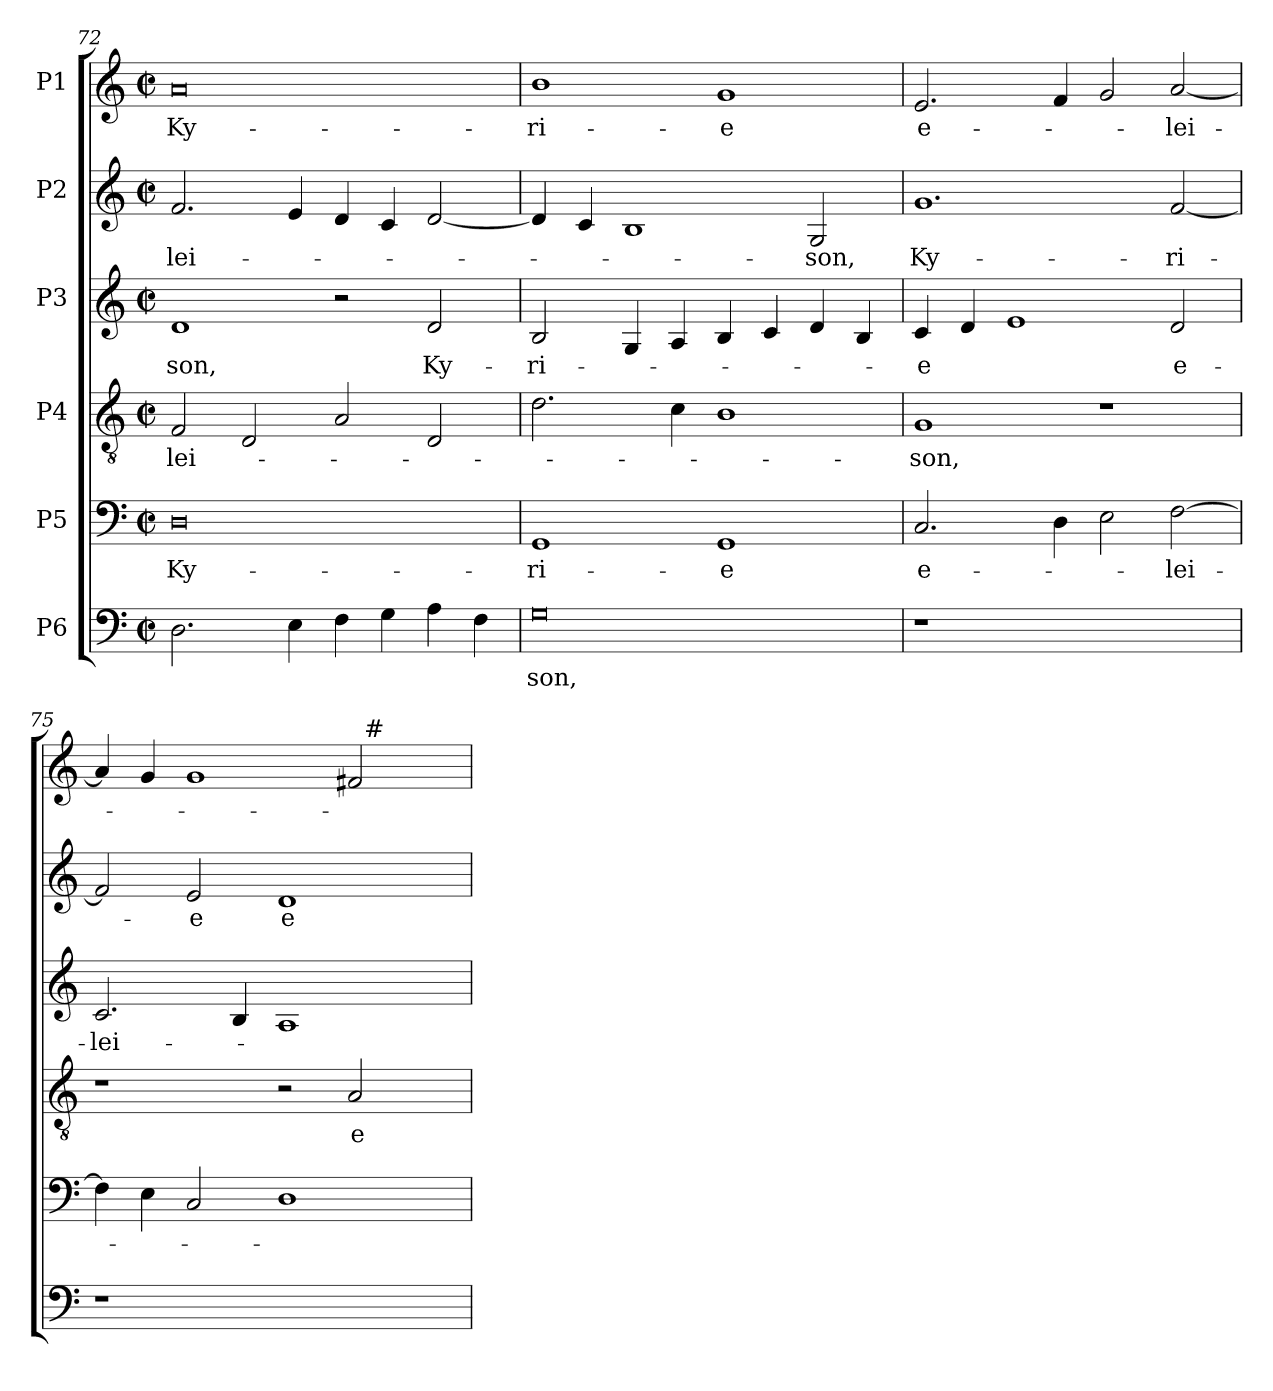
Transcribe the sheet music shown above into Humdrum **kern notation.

**kern	**text	**kern	**text	**kern	**text	**kern	**text	**kern	**text	**kern	**text
*part6	*part6	*part5	*part5	*part4	*part4	*part3	*part3	*part2	*part2	*part1	*part1
*staff6	*staff6	*staff5	*staff5	*staff4	*staff4	*staff3	*staff3	*staff2	*staff2	*staff1	*staff1
*I"P6	*	*I"P5	*	*I"P4	*	*I"P3	*	*I"P2	*	*I"P1	*
*clefF4	*	*clefF4	*	*clefGv2	*	*clefG2	*	*clefG2	*	*clefG2	*
*	*	*	*	*ITrd7c12	*	*	*	*	*	*	*
*k[]	*	*k[]	*	*k[]	*	*k[]	*	*k[]	*	*k[]	*
*C:	*	*C:	*	*C:	*	*C:	*	*C:	*	*C:	*
*M2/2	*	*M2/2	*	*M2/2	*	*M2/2	*	*M2/2	*	*M2/2	*
*met(c|)	*	*met(c|)	*	*met(c|)	*	*met(c|)	*	*met(c|)	*	*met(c|)	*
=72	=72	=72	=72	=72	=72	=72	=72	=72	=72	=72	=72
!	!	!	!LO:LY:b:color=#000000	!	!	!	!	!	!	!	!
!	!	!	!	!	!LO:LY:b:color=#000000	!	!	!	!	!	!
!	!	!	!	!	!	!	!LO:LY:b:color=#000000	!	!	!	!
!	!	!	!	!	!	!	!	!	!LO:LY:b:color=#000000	!	!
!	!	!	!	!	!	!	!	!	!	!	!LO:LY:b:color=#000000
2.Di\	.	0Di	Ky-	2FFi/	-lei-	1di	-son,	2.fi/	-lei-	0ai	Ky-
.	.	.	.	2DDi/	.	.	.	.	.	.	.
4Ei\	.	.	.	.	.	.	.	4ei/	.	.	.
4Fi\	.	.	.	2AAi/	.	2r	.	4di/	.	.	.
4Gi\	.	.	.	.	.	.	.	4ci/	.	.	.
!	!	!	!	!	!	!	!LO:LY:b:color=#000000	!	!	!	!
4Ai\	.	.	.	2DDi/	.	2di/	Ky-	[2di/	.	.	.
4Fi\	.	.	.	.	.	.	.	.	.	.	.
!!LO:PB:g=z
=73	=73	=73	=73	=73	=73	=73	=73	=73	=73	=73	=73
!	!LO:LY:b:color=#000000	!	!	!	!	!	!	!	!	!	!
!	!	!	!LO:LY:b:color=#000000	!	!	!	!	!	!	!	!
!	!	!	!	!	!	!	!LO:LY:b:color=#000000	!	!	!	!
!	!	!	!	!	!	!	!	!	!	!	!LO:LY:b:color=#000000
0Gi	-son,	1GGi	-ri-	2.Di\	.	2Bi/	-ri-	4di/]	.	1bi	-ri-
.	.	.	.	.	.	.	.	4ci/	.	.	.
.	.	.	.	.	.	4Gi/	.	1Bi	.	.	.
.	.	.	.	4Ci\	.	4Ai/	.	.	.	.	.
!	!	!	!LO:LY:b:color=#000000	!	!	!	!	!	!	!	!
!	!	!	!	!	!	!	!	!	!	!	!LO:LY:b:color=#000000
.	.	1GGi	-e	1BBi	.	4Bi/	.	.	.	1gi	-e
.	.	.	.	.	.	4ci/	.	.	.	.	.
!	!	!	!	!	!	!	!	!	!LO:LY:b:color=#000000	!	!
.	.	.	.	.	.	4di/	.	2Gi/	-son,	.	.
.	.	.	.	.	.	4Bi/	.	.	.	.	.
=74	=74	=74	=74	=74	=74	=74	=74	=74	=74	=74	=74
!LO:N:vis=1	!	!	!	!	!	!	!	!	!	!	!
!	!	!	!LO:LY:b:color=#000000	!	!	!	!	!	!	!	!
!	!	!	!	!	!LO:LY:b:color=#000000	!	!	!	!	!	!
!	!	!	!	!	!	!	!LO:LY:b:color=#000000	!	!	!	!
!	!	!	!	!	!	!	!	!	!LO:LY:b:color=#000000	!	!
!	!	!	!	!	!	!	!	!	!	!	!LO:LY:b:color=#000000
1r	.	2.Ci/	e-	1GGi	-son,	4ci/	-e	1.gi	Ky-	2.ei/	e-
.	.	.	.	.	.	4di/	.	.	.	.	.
.	.	.	.	.	.	1ei	.	.	.	.	.
.	.	4Di\	.	.	.	.	.	.	.	4fi/	.
1ryy	.	2Ei\	.	1r	.	.	.	.	.	2gi/	.
!	!	!	!LO:LY:b:color=#000000	!	!	!	!	!	!	!	!
!	!	!	!	!	!	!	!LO:LY:b:color=#000000	!	!	!	!
!	!	!	!	!	!	!	!	!	!LO:LY:b:color=#000000	!	!
!	!	!	!	!	!	!	!	!	!	!	!LO:LY:b:color=#000000
.	.	[2Fi\	-lei-	.	.	2di/	e-	[2fi/	-ri-	[2ai/	-lei-
=75	=75	=75	=75	=75	=75	=75	=75	=75	=75	=75	=75
!LO:N:vis=1	!	!	!	!	!	!	!	!	!	!	!
!	!	!	!	!	!	!	!LO:LY:b:color=#000000	!	!	!	!
*	*	*	*	*	*	*	*	*	*	*^	*
1r	.	4Fi\]	.	1r	.	2.ci/	-lei-	2fi/]	.	4ai/]	1ryy	.
.	.	4Ei\	.	.	.	.	.	.	.	4gi/	.	.
!	!	!	!	!	!	!	!	!	!LO:LY:b:color=#000000	!	!	!
.	.	2Ci/	.	.	.	.	.	2ei/	-e	1gi	.	.
.	.	.	.	.	.	4Bi/	.	.	.	.	.	.
!	!	!	!	!	!	!	!	!	!LO:LY:b:color=#000000	!	!	!
1ryy	.	1Di	.	2r	.	1Ai	.	1di	e-	.	2ryy	.
!	!	!	!	!	!LO:LY:b:color=#000000	!	!	!	!	!	!	!
.	.	.	.	2AAi/	e-	.	.	.	.	2f#i/	32ryy	.
.	.	.	.	.	.	.	.	.	.	.	256ryy	.
!	!	!	!	!	!	!	!	!	!	!	!LO:TX:a:t=#	!
.	.	.	.	.	.	.	.	.	.	.	4ryy	.
.	.	.	.	.	.	.	.	.	.	.	8ryy	.
.	.	.	.	.	.	.	.	.	.	.	16ryy	.
.	.	.	.	.	.	.	.	.	.	.	64..ryy	.
*	*	*	*	*	*	*	*	*	*	*v	*v	*
=	=	=	=	=	=	=	=	=	=	=	=
*-	*-	*-	*-	*-	*-	*-	*-	*-	*-	*-	*-
